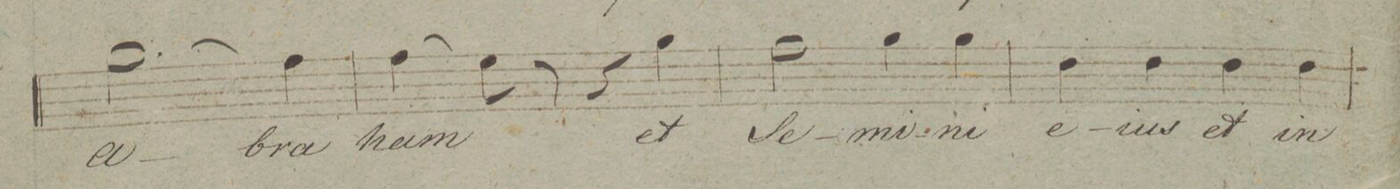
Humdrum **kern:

**kern	**text	**dynam
*I"Tenore.	*	*
*clefC4	*	*
*k[]	*	*
*met(c|)	*	*
*M2/2	*	*
(2.f\	A-	.
4e\)	-bra-	.
=110	=110	=110
(4e\	-ham	.
8d\)	.	.
8r	.	.
4r	.	.
4f\	et	.
=111	=111	=111
2e\	Se-	.
4f\	-mi-	.
4f\	-ni	.
=112	=112	=112
4c\	e-	.
4c\	-ius	.
4c\	et	.
4c\	in	.
=113	=113	=113
*-	*-	*-
